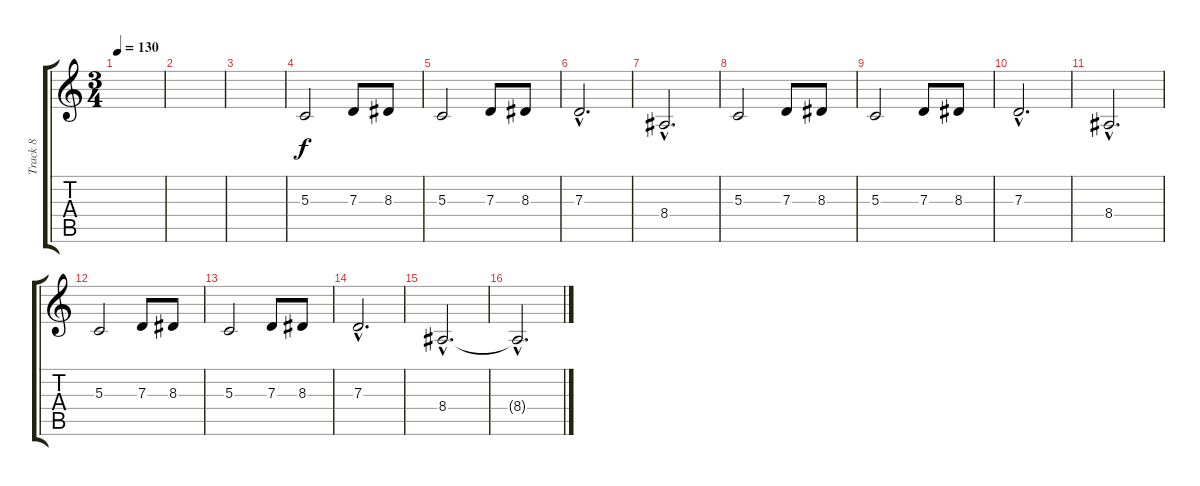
\track ("Track 8" "Track 8") {instrument trumpet}
\staff {score tabs}
\tuning (E4 B3 G3 D3 A2 E2) {hide}
\ts (3 4)
\tempo 130
\clef g2
\ks c
|
|
|
5.3.2{volume 14} 7.3.8 8.3.8 |
5.3.2 7.3.8 8.3.8 |
7.3{hac}.2{d} |
8.4{hac}.2{d} |
5.3.2 7.3.8 8.3.8 |
5.3.2 7.3.8 8.3.8 |
7.3{hac}.2{d} |
8.4{hac}.2{d} |
5.3.2 7.3.8 8.3.8 |
5.3.2 7.3.8 8.3.8 |
7.3{hac}.2{d} |
8.4{hac}.2{d} |
8.4{hac t}.2{d volume 0}
